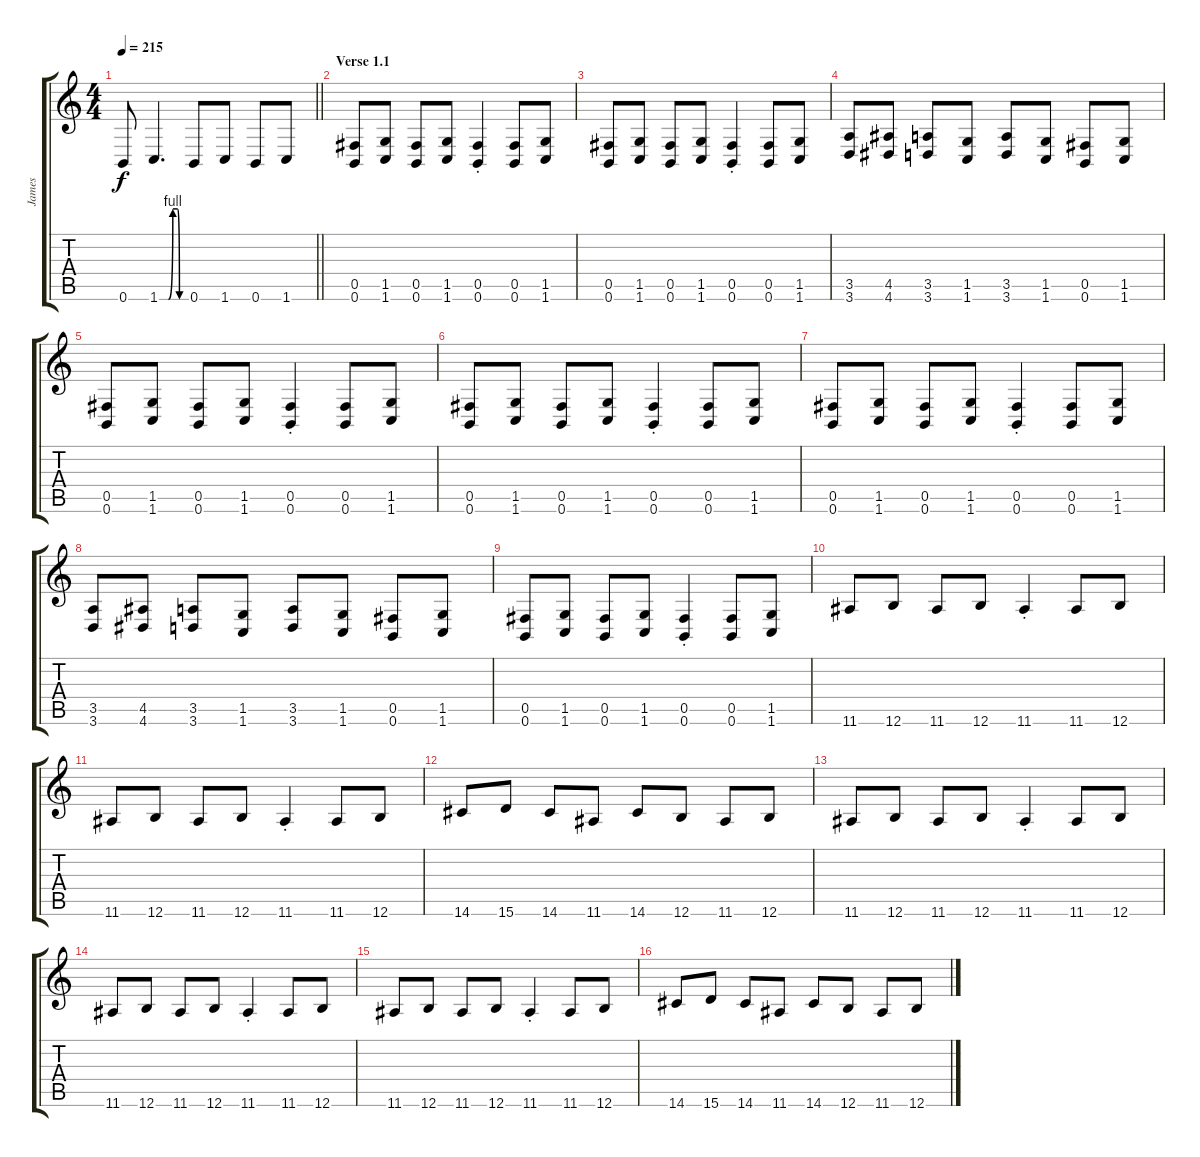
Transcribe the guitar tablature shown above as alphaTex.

\track ("James" "James") {instrument distortionguitar}
\staff {score tabs}
\tuning (Db4 Ab3 E3 B2 Gb2 B1) {hide}
\ts (4 4)
\tempo 215
\clef g2
\barLineRight lightlight
\ks c
0.6.8{dy f} 1.6{be (custom 0 0 10 0 20 0 30 4 40 4 45 0 60 0)}.4{d} 0.6.8 1.6.8 0.6.8 1.6.8 |
\section ("" "Verse 1.1")
(0.5 0.6).8 (1.5 1.6).8 (0.5 0.6).8 (1.5 1.6).8 (0.5{st} 0.6{st}).4 (0.5 0.6).8 (1.5 1.6).8 |
(0.5 0.6).8 (1.5 1.6).8 (0.5 0.6).8 (1.5 1.6).8 (0.5{st} 0.6{st}).4 (0.5 0.6).8 (1.5 1.6).8 |
(3.5 3.6).8 (4.5 4.6).8 (3.5 3.6).8 (1.5 1.6).8 (3.5 3.6).8 (1.5 1.6).8 (0.5 0.6).8 (1.5 1.6).8 |
(0.5 0.6).8 (1.5 1.6).8 (0.5 0.6).8 (1.5 1.6).8 (0.5{st} 0.6{st}).4 (0.5 0.6).8 (1.5 1.6).8 |
(0.5 0.6).8 (1.5 1.6).8 (0.5 0.6).8 (1.5 1.6).8 (0.5{st} 0.6{st}).4 (0.5 0.6).8 (1.5 1.6).8 |
(0.5 0.6).8 (1.5 1.6).8 (0.5 0.6).8 (1.5 1.6).8 (0.5{st} 0.6{st}).4 (0.5 0.6).8 (1.5 1.6).8 |
(3.5 3.6).8 (4.5 4.6).8 (3.5 3.6).8 (1.5 1.6).8 (3.5 3.6).8 (1.5 1.6).8 (0.5 0.6).8 (1.5 1.6).8 |
(0.5 0.6).8 (1.5 1.6).8 (0.5 0.6).8 (1.5 1.6).8 (0.5{st} 0.6{st}).4 (0.5 0.6).8 (1.5 1.6).8 |
11.6.8 12.6.8 11.6.8 12.6.8 11.6{st}.4 11.6.8 12.6.8 |
11.6.8 12.6.8 11.6.8 12.6.8 11.6{st}.4 11.6.8 12.6.8 |
14.6.8 15.6.8 14.6.8 11.6.8 14.6.8 12.6.8 11.6.8 12.6.8 |
11.6.8 12.6.8 11.6.8 12.6.8 11.6{st}.4 11.6.8 12.6.8 |
11.6.8 12.6.8 11.6.8 12.6.8 11.6{st}.4 11.6.8 12.6.8 |
11.6.8 12.6.8 11.6.8 12.6.8 11.6{st}.4 11.6.8 12.6.8 |
14.6.8 15.6.8 14.6.8 11.6.8 14.6.8 12.6.8 11.6.8 12.6.8
